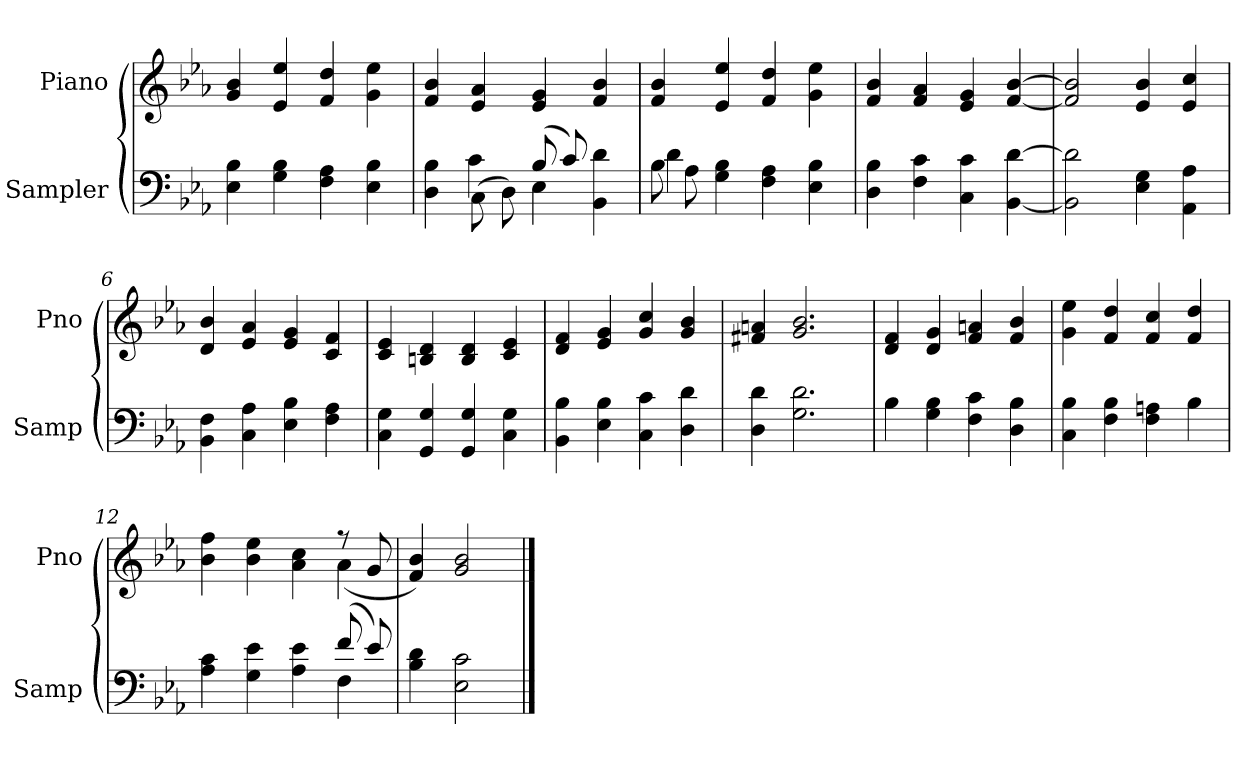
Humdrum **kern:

**kern	**kern
*part2	*part1
*staff2	*staff1
*I"Sampler	*I"Piano
*I'Samp	*I'Pno
*clefF4	*clefG2
*k[b-e-a-]	*k[b-e-a-]
*E-:	*E-:
=1	=1
4E- 4B-	4g 4b-
4G 4B-	4e- 4ee-
4F 4A-	4f 4dd
4E- 4B-	4g 4ee-
=2	=2
*^	*
4D 4B-	4ryy	4f 4b-
(8C\	4c	4e- 4a-
8D\)	.	.
(8B-/	4E-	4e- 4g
8c/)	.	.
4BB- 4d	4ryy	4f 4b-
=3	=3	=3
8B-\	4d	4f 4b-
8A-\	.	.
4G 4B-	2.ryy	4e- 4ee-
4F 4A-	.	4f 4dd
4E- 4B-	.	4g 4ee-
*v	*v	*
=4	=4
4D 4B-	4f 4b-
4F 4c	4f 4a-
4C 4c	4e- 4g
[4BB-\ [4d\	[4f/ [4b-/
=5	=5
2BB-] 2d]	2f] 2b-]
4E- 4G	4e- 4b-
4AA- 4A-	4e- 4cc
=6	=6
4BB- 4F	4d 4b-
4C 4A-	4e- 4a-
4E- 4B-	4e- 4g
4F 4A-	4c 4f
=7	=7
4C 4G	4c 4e-
4GG 4G	4Bn 4d
4GG 4G	4B 4d
4C 4G	4c 4e-
=8	=8
4BB- 4B-	4d 4f
4E- 4B-	4e- 4g
4C 4c	4g 4cc
4D 4d	4g 4b-
=9	=9
4D 4d	4f#X 4an
2.G 2.d	2.g 2.b-
=10	=10
4B-	4d 4f
4G 4B-	4d 4g
4F 4c	4f 4an
4D 4B-	4f 4b-
=11	=11
4C 4B-	4g 4ee-
4F 4B-	4f 4dd
4F 4An	4f 4cc
4B-	4f 4dd
=12	=12
*^	*^
4A- 4c	2.ryy	4b- 4ff	2.ryy
4G 4e-	.	4b- 4ee-	.
4A- 4e-	.	4a- 4cc	.
(8f/	4F	8r	(4a-
8e-/)	.	8g/	.
*v	*v	*	*
*	*v	*v
=13	=13
4B- 4d	4f 4b-)
2E- 2c	2g 2b-
==	==
*-	*-
